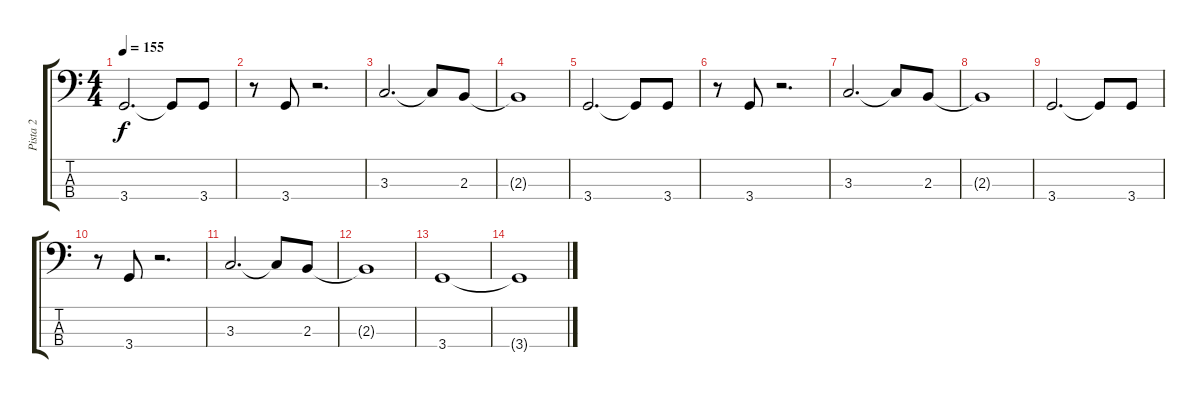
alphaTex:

\track ("Pista 2" "Pista 2") {instrument electricbassfinger}
\staff {score tabs}
\tuning (G2 D2 A1 E1) {hide}
\ts (4 4)
\tempo 155
\clef f4
\ks c
3.4.2{d dy f} 3.4{t}.8 3.4.8 |
r.8 3.4.8 r.2{d} |
3.3.2{d} 3.3{t}.8 2.3.8 |
2.3{t}.1 |
3.4.2{d} 3.4{t}.8 3.4.8 |
r.8 3.4.8 r.2{d} |
3.3.2{d} 3.3{t}.8 2.3.8 |
2.3{t}.1 |
3.4.2{d} 3.4{t}.8 3.4.8 |
r.8 3.4.8 r.2{d} |
3.3.2{d} 3.3{t}.8 2.3.8 |
2.3{t}.1 |
3.4.1{volume 0} |
3.4{t}.1
